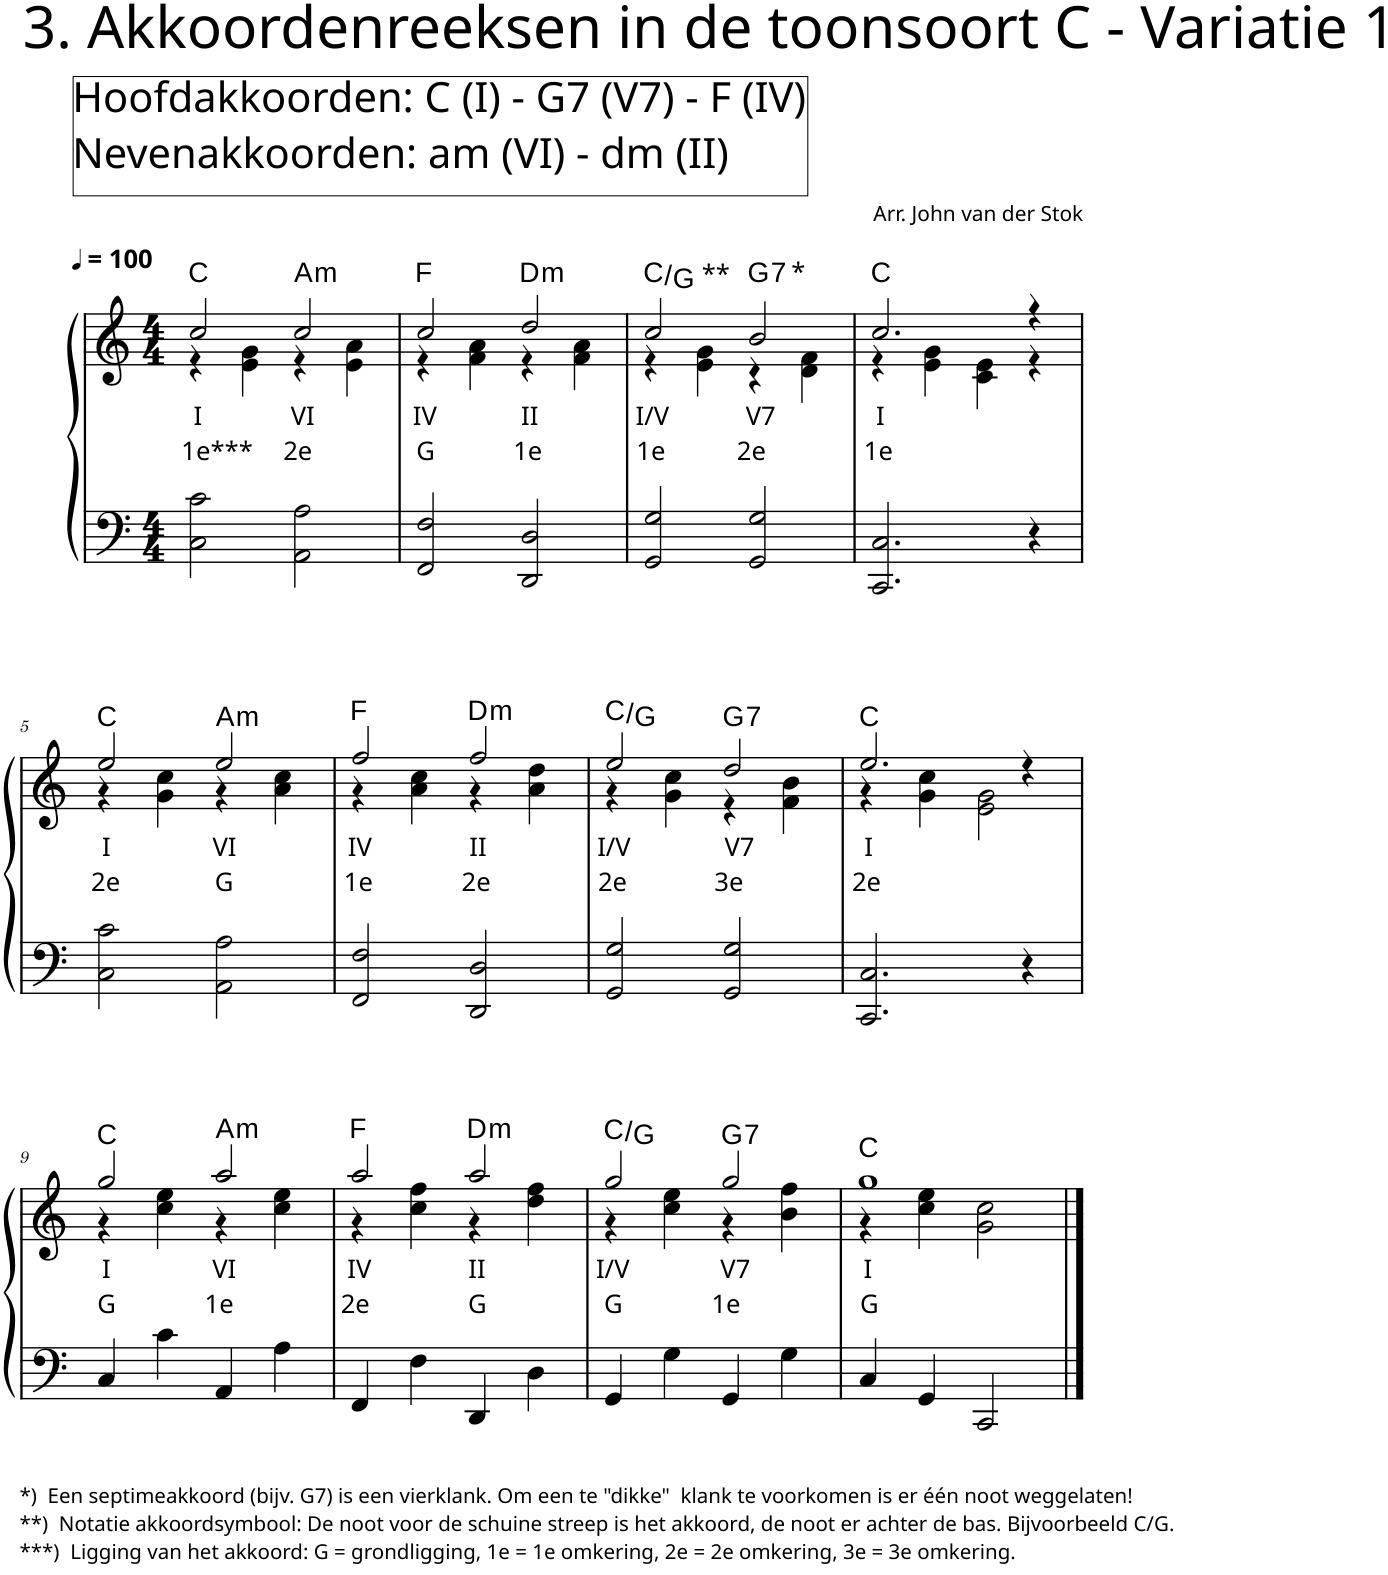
**kern	**kern	**text	**text	**harte
*part1	*part1	*part1	*part1	*part1
*staff2	*staff1	*staff1	*staff1	*
*I"Piano	*	*	*	*
*I'Pno.	*	*	*	*
*clefF4	*clefG2	*	*	*
*k[]	*k[]	*	*	*
*M4/4	*M4/4	*	*	*
*MM100	*MM100	*	*	*
=1	=1	=1	=1	=1
!	!	!LO:LY:b	!LO:LY:b	!
*	*^	*	*	*
2C\ 2c\	2cc/	4r	I	1e***	C:maj
.	.	4e\ 4g\	.	.	.
!	!	!	!LO:LY:b	!LO:LY:b	!LO:H:kt=m
2AA\ 2A\	2cc/	4r	VI	2e	A:min
.	.	4e\ 4a\	.	.	.
=2	=2	=2	=2	=2	=2
!	!	!	!LO:LY:b	!LO:LY:b	!
2FF/ 2F/	2cc/	4r	IV	G	F:maj
.	.	4f\ 4a\	.	.	.
!	!	!	!LO:LY:b	!LO:LY:b	!LO:H:kt=m
2DD/ 2D/	2dd/	4r	II	1e	D:min
.	.	4f\ 4a\	.	.	.
=3	=3	=3	=3	=3	=3
!	!LO:TX:a:t=**	!	!	!	!
!	!	!	!LO:LY:b	!LO:LY:b	!
2GG/ 2G/	2cc/	4r	I/V	1e	C:maj/5
.	.	4e\ 4g\	.	.	.
!	!LO:TX:a:t=*	!	!	!	!
!	!	!	!LO:LY:b	!LO:LY:b	!LO:H:kt=7
2GG/ 2G/	2b/	4r	V7	2e	G:7
.	.	4d\ 4f\	.	.	.
=4	=4	=4	=4	=4	=4
!	!	!	!LO:LY:b	!LO:LY:b	!
2.CC/ 2.C/	2.cc/	4r	I	1e	C:maj
.	.	4e\ 4g\	.	.	.
.	.	4c\ 4e\	.	.	.
4r	4r	4r	.	.	.
!!LO:LB:g=z	!!
=5	=5	=5	=5	=5	=5
!	!	!	!LO:LY:b	!LO:LY:b	!
2C\ 2c\	2ee/	4r	I	2e	C:maj
.	.	4g\ 4cc\	.	.	.
!	!	!	!LO:LY:b	!LO:LY:b	!LO:H:kt=m
2AA\ 2A\	2ee/	4r	VI	G	A:min
.	.	4a\ 4cc\	.	.	.
=6	=6	=6	=6	=6	=6
!	!	!	!LO:LY:b	!LO:LY:b	!
2FF/ 2F/	2ff/	4r	IV	1e	F:maj
.	.	4a\ 4cc\	.	.	.
!	!	!	!LO:LY:b	!LO:LY:b	!LO:H:kt=m
2DD/ 2D/	2ff/	4r	II	2e	D:min
.	.	4a\ 4dd\	.	.	.
=7	=7	=7	=7	=7	=7
!	!	!	!LO:LY:b	!LO:LY:b	!
2GG/ 2G/	2ee/	4r	I/V	2e	C:maj/5
.	.	4g\ 4cc\	.	.	.
!	!	!	!LO:LY:b	!LO:LY:b	!LO:H:kt=7
2GG/ 2G/	2dd/	4r	V7	3e	G:7
.	.	4f\ 4b\	.	.	.
=8	=8	=8	=8	=8	=8
!	!	!	!LO:LY:b	!LO:LY:b	!
2.CC/ 2.C/	2.ee/	4r	I	2e	C:maj
.	.	4g\ 4cc\	.	.	.
.	.	2e\ 2g\	.	.	.
4r	4r	.	.	.	.
!!LO:LB:g=z	!!
=9	=9	=9	=9	=9	=9
!LO:TX:b:t=*)  Een septimeakkoord (bijv. G7) is een vierklank. Om een te "dikke"  klank te voorkomen is er één noot weggelaten!	!	!	!	!	!
!LO:TX:b:t=**)  Notatie akkoordsymbool&colon; De noot voor de schuine streep is het akkoord, de noot er achter de bas. Bijvoorbeeld C/G.	!	!	!	!	!
!LO:TX:b:t=***)  Ligging van het akkoord&colon; G = grondligging, 1e = 1e omkering, 2e = 2e omkering, 3e = 3e omkering.	!	!	!	!	!
!	!	!	!LO:LY:b	!LO:LY:b	!
4C/	2gg/	4r	I	G	C:maj
4c\	.	4cc\ 4ee\	.	.	.
!	!	!	!LO:LY:b	!LO:LY:b	!LO:H:kt=m
4AA/	2aa/	4r	VI	1e	A:min
4A\	.	4cc\ 4ee\	.	.	.
=10	=10	=10	=10	=10	=10
!	!	!	!LO:LY:b	!LO:LY:b	!
4FF/	2aa/	4r	IV	2e	F:maj
4F\	.	4cc\ 4ff\	.	.	.
!	!	!	!LO:LY:b	!LO:LY:b	!LO:H:kt=m
4DD/	2aa/	4r	II	G	D:min
4D\	.	4dd\ 4ff\	.	.	.
=11	=11	=11	=11	=11	=11
!	!	!	!LO:LY:b	!LO:LY:b	!
4GG/	2gg/	4r	I/V	G	C:maj/5
4G\	.	4cc\ 4ee\	.	.	.
!	!	!	!LO:LY:b	!LO:LY:b	!LO:H:kt=7
4GG/	2gg/	4r	V7	1e	G:7
4G\	.	4b\ 4ff\	.	.	.
=12	=12	=12	=12	=12	=12
!	!	!	!LO:LY:b	!LO:LY:b	!
4C/	1gg	4r	I	G	C:maj
4GG/	.	4cc\ 4ee\	.	.	.
2CC/	.	2g\ 2cc\	.	.	.
*	*v	*v	*	*	*
==	==	==	==	==
*-	*-	*-	*-	*-
